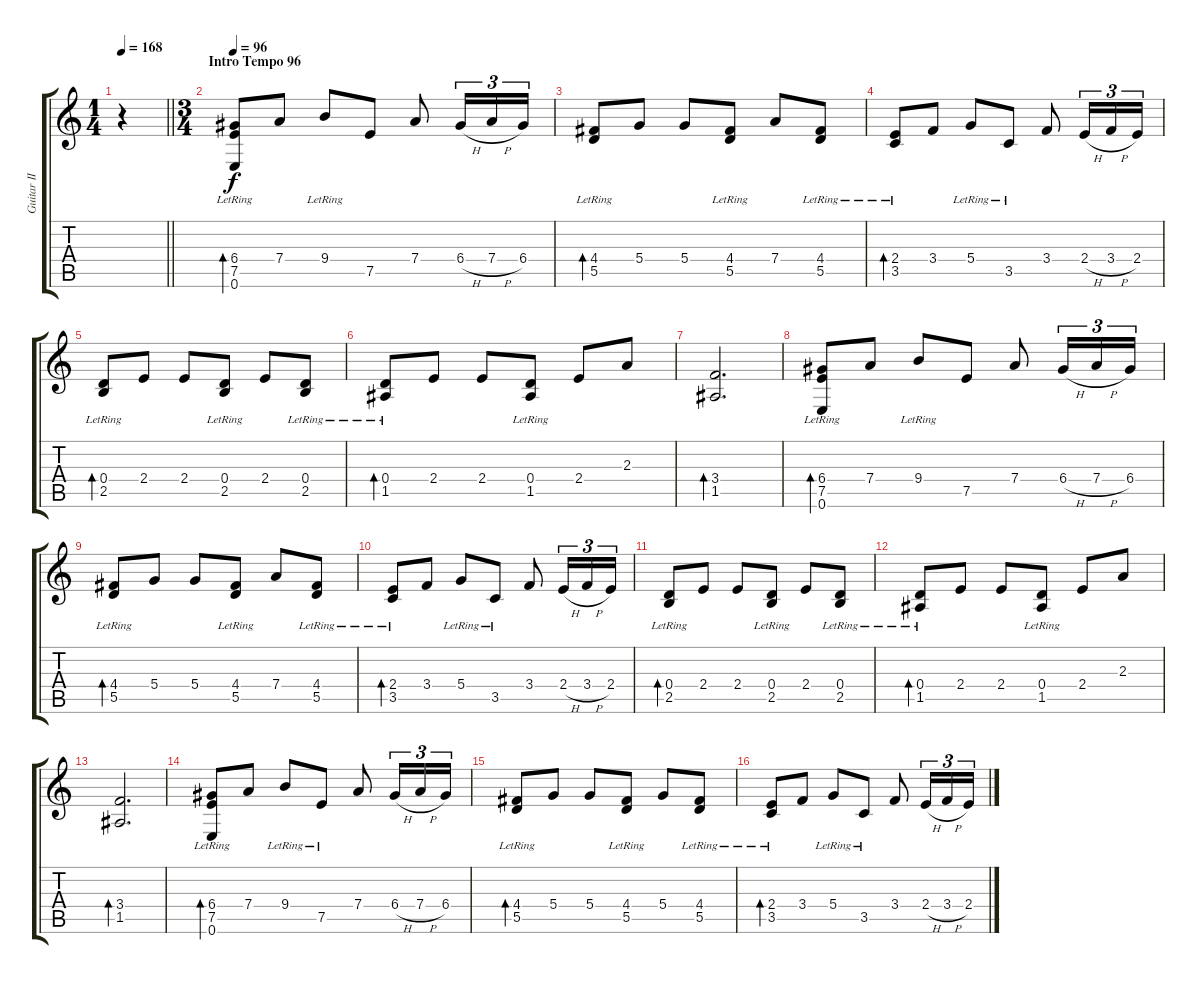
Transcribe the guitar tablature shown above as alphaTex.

\track ("Guitar II Acoustic" "Guitar II ") {instrument acousticguitarsteel}
\staff {score tabs}
\tuning (E4 B3 G3 D3 A2 E2) {hide}
\ts (1 4)
\tempo 168
\clef g2
\barLineRight lightlight
\ks c
r.4{dy f instrument acousticguitarsteel} |
\ts (3 4)
\section ("" "Intro Tempo 96")
\tempo 96
(6.4 7.5{lr} 0.6{lr}).8{bd 120} 7.4.8 9.4{lr}.8 7.5.8 7.4.8 6.4{h}.16{tu (3 2)} 7.4{h}.16{tu (3 2)} 6.4.16{tu (3 2)} |
(4.4 5.5{lr}).8{bd 120} 5.4.8 5.4.8 (4.4 5.5{lr}).8 7.4.8 (4.4 5.5{lr}).8 |
(2.4 3.5{lr}).8{bd 120} 3.4.8 5.4{lr}.8 3.5{lr}.8 3.4.8 2.4{h}.16{tu (3 2)} 3.4{h}.16{tu (3 2)} 2.4.16{tu (3 2)} |
(0.4 2.5{lr}).8{bd 120} 2.4.8 2.4.8 (0.4 2.5{lr}).8 2.4.8 (0.4 2.5{lr}).8 |
(0.4 1.5{lr}).8{bd 120} 2.4.8 2.4.8 (0.4 1.5{lr}).8 2.4.8 2.3.8 |
(3.4 1.5).2{d bd 120} |
(6.4 7.5{lr} 0.6{lr}).8{bd 120} 7.4.8 9.4{lr}.8 7.5.8 7.4.8 6.4{h}.16{tu (3 2)} 7.4{h}.16{tu (3 2)} 6.4.16{tu (3 2)} |
(4.4 5.5{lr}).8{bd 120} 5.4.8 5.4.8 (4.4 5.5{lr}).8 7.4.8 (4.4 5.5{lr}).8 |
(2.4 3.5{lr}).8{bd 120} 3.4.8 5.4{lr}.8 3.5{lr}.8 3.4.8 2.4{h}.16{tu (3 2)} 3.4{h}.16{tu (3 2)} 2.4.16{tu (3 2)} |
(0.4 2.5{lr}).8{bd 120} 2.4.8 2.4.8 (0.4 2.5{lr}).8 2.4.8 (0.4 2.5{lr}).8 |
(0.4 1.5{lr}).8{bd 120} 2.4.8 2.4.8 (0.4 1.5{lr}).8 2.4.8 2.3.8 |
(3.4 1.5).2{d bd 120} |
(6.4 7.5{lr} 0.6{lr}).8{bd 120} 7.4.8 9.4{lr}.8 7.5{lr}.8 7.4.8 6.4{h}.16{tu (3 2)} 7.4{h}.16{tu (3 2)} 6.4.16{tu (3 2)} |
(4.4 5.5{lr}).8{bd 120} 5.4.8 5.4.8 (4.4 5.5{lr}).8 5.4.8 (4.4 5.5{lr}).8 |
(2.4 3.5{lr}).8{bd 120} 3.4.8 5.4{lr}.8 3.5{lr}.8 3.4.8 2.4{h}.16{tu (3 2)} 3.4{h}.16{tu (3 2)} 2.4.16{tu (3 2)}
